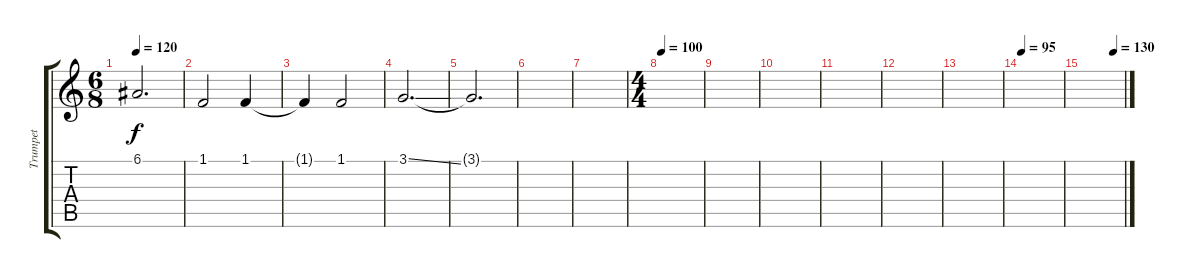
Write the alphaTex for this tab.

\track ("Trumpet" "Trumpet") {instrument trumpet}
\staff {score tabs}
\tuning (E4 B3 G3 D3 A2 E2) {hide}
\ts (6 8)
\tempo 120
\clef g2
\ks c
6.1.2{d dy f} |
1.1.2 1.1.4 |
1.1{t}.4 1.1.2 |
3.1{ss}.2{d} |
3.1{t}.2{d} |
|
|
\ts (4 4)
\tempo 100
|
|
|
|
|
|
\tempo 95
|
\tempo (130 0.75)
